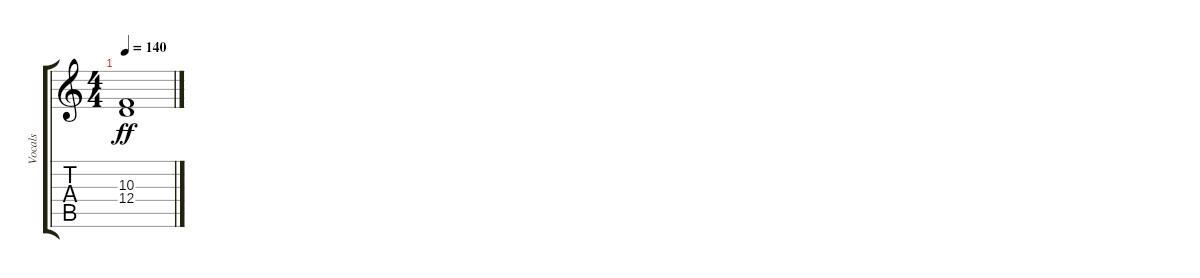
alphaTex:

\track ("Vocals" "Vocals") {instrument lead2sawtooth}
\staff {score tabs}
\tuning (E4 B3 G3 D3 A2 E2) {hide}
\ts (4 4)
\tempo 140
\clef g2
\ks c
(10.3 12.4).1{dy ff}
